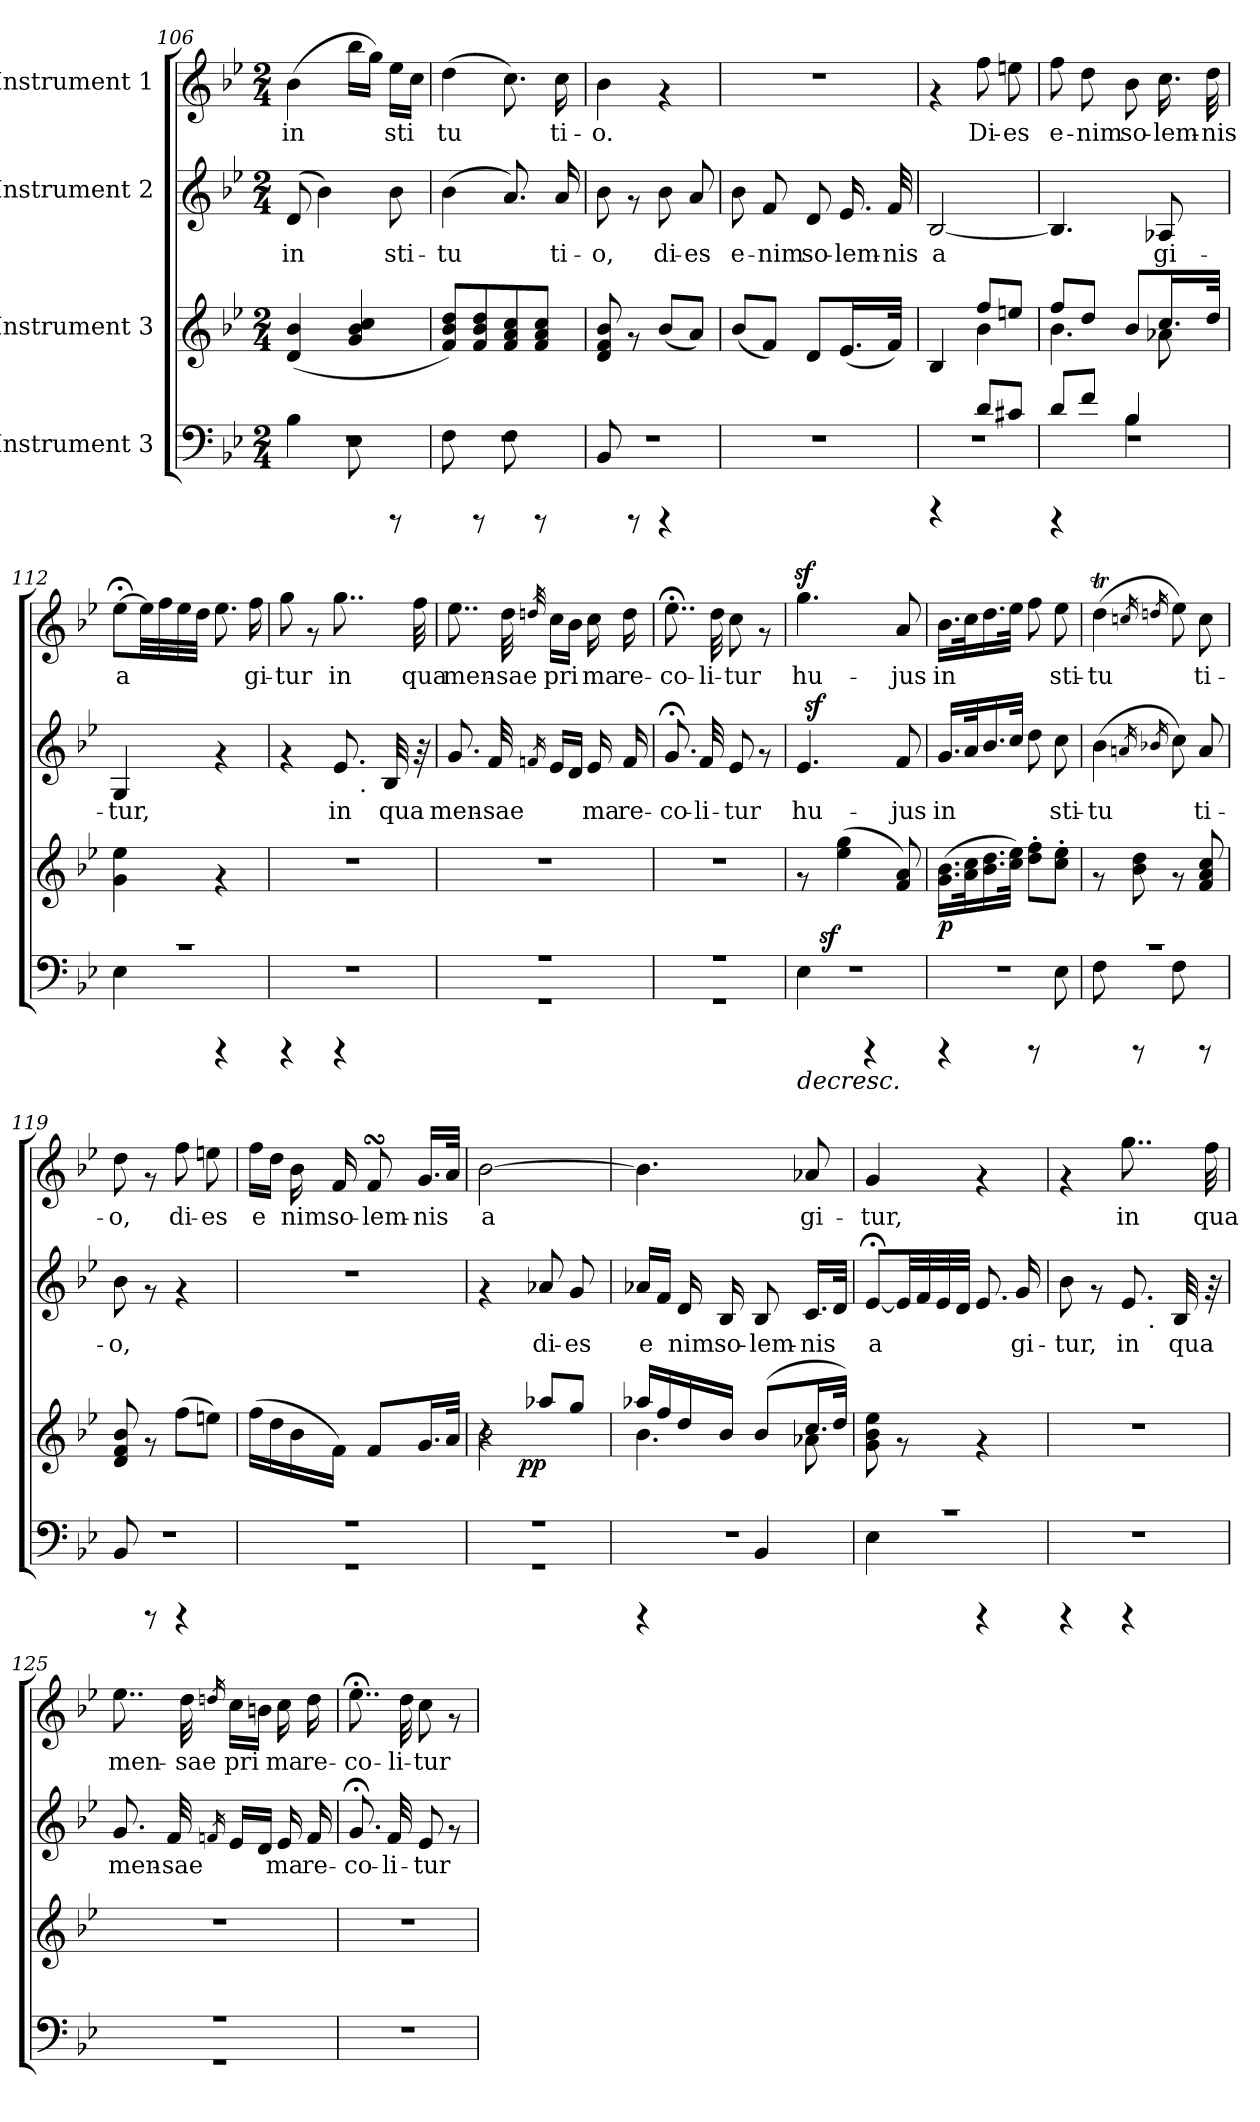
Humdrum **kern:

**kern	**dynam	**kern	**dynam	**kern	**text	**dynam	**kern	**text
*part4	*part4	*part3	*part3	*part2	*part2	*part2	*part1	*part1
*staff4	*staff4	*staff3	*staff3	*staff2	*staff2	*staff2	*staff1	*staff1
*I"Instrument 3	*	*I"Instrument 3	*	*I"Instrument 2	*	*	*I"Instrument 1	*
!!LO:PB:g=z
*clefF4	*	*clefG2	*	*clefG2	*	*	*clefG2	*
*k[b-e-]	*	*k[b-e-]	*	*k[b-e-]	*	*	*k[b-e-]	*
*B-:	*	*B-:	*	*B-:	*	*	*B-:	*
*M2/4	*	*M2/4	*	*M2/4	*	*	*M2/4	*
=106	=106	=106	=106	=106	=106	=106	=106	=106
*^	*	*	*	*	*	*	*	*
*	*^	*	*	*	*	*	*	*	*
!	!	!	!	!	!	!	!LO:LY:b:cj	!	!	!LO:LY:b:cj
2r	4B-\	2r	.	(<4d/ 4b-/	.	(>8d/	in-	.	(>4b-\	in-
!	!	!	!	!	!	!	!LO:LY:b:cj	!	!	!
.	.	.	.	.	.	4b-\)	--	.	.	.
!	!	!	!	!	!	!	!	!	!	!LO:LY:b:cj
.	8E-\	.	.	4b-/ 4g/ 4cc/	.	.	.	.	16bb-\L	--
!	!	!	!	!	!	!	!	!	!	!LO:LY:b:cj
.	.	.	.	.	.	.	.	.	16gg\J)	--
!	!	!	!	!	!	!	!LO:LY:b:cj	!	!	!LO:LY:b:cj
.	8rCCC	.	.	.	.	8b-\	-sti-	.	16ee-\L	-sti-
!	!	!	!	!	!	!	!	!	!	!LO:LY:b:cj
.	.	.	.	.	.	.	.	.	16cc\J	--
=107	=107	=107	=107	=107	=107	=107	=107	=107	=107	=107
!	!	!	!	!	!	!	!LO:LY:b:cj	!	!	!LO:LY:b:cj
2r	8F\	2r	.	8dd/ 8b-/ 8f/L)	.	(>4b-\	-tu-	.	(>4dd\	-tu-
.	8rCCC	.	.	8dd/ 8f/ 8b-/	.	.	.	.	.	.
!	!	!	!	!	!	!	!LO:LY:b:cj	!	!	!LO:LY:b:cj
.	8F\	.	.	8cc/ 8f/ 8a/	.	8.a/)	--	.	8.cc\)	--
.	8rCCC	.	.	8cc/ 8a/ 8f/J	.	.	.	.	.	.
!	!	!	!	!	!	!	!LO:LY:b:cj	!	!	!LO:LY:b:cj
.	.	.	.	.	.	16a/	-ti-	.	16cc\	-ti-
=108	=108	=108	=108	=108	=108	=108	=108	=108	=108	=108
!	!	!	!	!	!	!	!LO:LY:b:cj	!	!	!LO:LY:b:cj
2r	8BB-/	2r	.	8f/ 8d/ 8b-/	.	8b-\	-o,	.	4b-\	-o.
.	8rCCC	.	.	8rf	.	8rf	.	.	.	.
!	!	!	!	!	!	!	!LO:LY:b:cj	!	!	!
.	4rCCC	.	.	(<8b-/L	.	8b-\	di-	.	4rf	.
!	!	!	!	!	!	!	!LO:LY:b:cj	!	!	!
.	.	.	.	8a/J)	.	8a/	-es	.	.	.
=109	=109	=109	=109	=109	=109	=109	=109	=109	=109	=109
!	!	!	!	!	!	!	!LO:LY:b:cj	!	!	!
2r	2r	2r	.	(<8b-/L	.	8b-\	e-	.	2r	.
!	!	!	!	!	!	!	!LO:LY:b:cj	!	!	!
.	.	.	.	8f/J)	.	8f/	-nim	.	.	.
!	!	!	!	!	!	!	!LO:LY:b:cj	!	!	!
.	.	.	.	8d/L	.	8d/	so-	.	.	.
!	!	!	!	!	!	!	!LO:LY:b:cj	!	!	!
.	.	.	.	(<16.e-/	.	16.e-/	-lem-	.	.	.
!	!	!	!	!	!	!	!LO:LY:b:cj	!	!	!
.	.	.	.	32f/J)	.	32f/	-nis	.	.	.
=110	=110	=110	=110	=110	=110	=110	=110	=110	=110	=110
*	*	*	*	*^	*	*	*	*	*	*
!	!	!	!	!	!	!	!	!LO:LY:b:cj	!	!	!
2r	4rEEE	2r	.	4B-/	4ryy	.	[<2B-/	a-	.	4rf	.
!	!	!	!	!	!	!	!	!	!	!	!LO:LY:b:cj
.	8d/L	.	.	8ff/L	4b-\	.	.	.	.	8ff\	Di-
!	!	!	!	!	!	!	!	!	!	!	!LO:LY:b:cj
.	8c#X/J	.	.	8een/J	.	.	.	.	.	8een\	-es
=111	=111	=111	=111	=111	=111	=111	=111	=111	=111	=111	=111
!	!	!	!	!	!	!	!	!LO:LY:b:cj	!	!	!LO:LY:b:cj
2r	8d/L	4rCCC	.	8ff/L	4.b-\	.	4.B-/]	--	.	8ff\	e-
!	!	!	!	!	!	!	!	!	!	!	!LO:LY:b:cj
.	8f/J	.	.	8dd/J	.	.	.	.	.	8dd\	-nim
!	!	!	!	!	!	!	!	!	!	!	!LO:LY:b:cj
.	4B-/	4B-\	.	8b-/L	.	.	.	.	.	8b-\	so-
!	!	!	!	!	!	!	!	!LO:LY:b:cj	!	!	!LO:LY:b:cj
.	.	.	.	16.cc/	8a-X\	.	8A-X/	-gi-	.	16.cc\	-lem-
!	!	!	!	!	!	!	!	!	!	!	!LO:LY:b:cj
.	.	.	.	32dd/J	.	.	.	.	.	32dd\	-nis
*	*v	*v	*	*	*	*	*	*	*	*	*
*	*	*	*v	*v	*	*	*	*	*	*
!!LO:PB:g=z
=112	=112	=112	=112	=112	=112	=112	=112	=112	=112
!	!	!	!	!	!	!LO:LY:b:cj	!	!	!LO:LY:b:cj
2r	4E-\	.	4g\ 4ee-\	.	4G/	-tur,	.	[>8ee-;<\L	a-
!	!	!	!	!	!	!	!	!	!LO:LY:b:cj
.	.	.	.	.	.	.	.	32ee-\]	--
!	!	!	!	!	!	!	!	!	!LO:LY:b:cj
.	.	.	.	.	.	.	.	32ff\	--
!	!	!	!	!	!	!	!	!	!LO:LY:b:cj
.	.	.	.	.	.	.	.	32ee-\	--
!	!	!	!	!	!	!	!	!	!LO:LY:b:cj
.	.	.	.	.	.	.	.	32dd\J	--
!	!	!	!	!	!	!	!	!	!LO:LY:b:cj
.	4rCCC	.	4rf	.	4rf	.	.	8.ee-\	--
!	!	!	!	!	!	!	!	!	!LO:LY:b:cj
.	.	.	.	.	.	.	.	16ff\	-gi-
=113	=113	=113	=113	=113	=113	=113	=113	=113	=113
!	!	!	!	!	!	!	!	!	!LO:LY:b:cj
*	*	*	*	*	*^	*	*	*	*
2r	4rCCC	.	2r	.	4rf	4ryy	.	.	8gg\	-tur
.	.	.	.	.	.	.	.	.	8rf	.
!	!	!	!	!	!	!	!LO:LY:b:cj	!	!	!LO:LY:b:cj
.	4rCCC	.	.	.	8.e-/	16ryy	in	.	8..gg\	in
.	.	.	.	.	.	64ryy	.	.	.	.
!	!	!	!	!	!	!LO:TX:b:t=.	!	!	!	!
.	.	.	.	.	.	8ryy	.	.	.	.
!	!	!	!	!	!	!	!LO:LY:b:cj	!	!	!
.	.	.	.	.	32B-/	.	qua	.	.	.
.	.	.	.	.	.	32.ryy	.	.	.	.
!	!	!	!	!	!	!	!	!	!	!LO:LY:b:cj
.	.	.	.	.	32rf	.	.	.	32ff\	qua
=114	=114	=114	=114	=114	=114	=114	=114	=114	=114	=114
!	!	!	!	!	!	!	!LO:LY:b:cj	!	!	!LO:LY:b:cj
*	*	*	*	*	*v	*v	*	*	*	*
2r	2r	.	2r	.	8.g/	men-	.	8..ee-\	men-
!	!	!	!	!	!	!LO:LY:b:cj	!	!	!
.	.	.	.	.	32f/	-sae	.	.	.
!	!	!	!	!	!	!	!	!	!LO:LY:b:cj
.	.	.	.	.	32ryy	.	.	32dd\	-sae
.	.	.	.	.	16qfn/	.	.	32qddn/	.
!	!	!	!	!	!	!	!	!	!LO:LY:b:cj
.	.	.	.	.	16e-/L	.	.	16cc\L	pri-
!	!	!	!	!	!	!LO:LY:b:cj	!	!	!LO:LY:b:cj
.	.	.	.	.	16d/J	-	.	16b-\J	--
!	!	!	!	!	!	!LO:LY:b:cj	!	!	!LO:LY:b:cj
.	.	.	.	.	16e-/	-ma	.	16cc\	-ma
!	!	!	!	!	!	!LO:LY:b:cj	!	!	!LO:LY:b:cj
.	.	.	.	.	16f/	re-	.	16dd\	re-
=115	=115	=115	=115	=115	=115	=115	=115	=115	=115
!	!	!	!	!	!	!LO:LY:b:cj	!	!	!LO:LY:b:cj
2r	2r	.	2r	.	8.g;</	-co-	.	8..ee-;<\	-co-
!	!	!	!	!	!	!LO:LY:b:cj	!	!	!
.	.	.	.	.	32f/	-li-	.	.	.
!	!	!	!	!	!	!	!	!	!LO:LY:b:cj
.	.	.	.	.	32ryy	.	.	32dd\	-li-
!	!	!	!	!	!	!LO:LY:b:cj	!	!	!LO:LY:b:cj
.	.	.	.	.	8e-/	-tur	.	8cc\	-tur
.	.	.	.	.	8rf	.	.	8rf	.
*v	*v	*	*	*	*	*	*	*	*
=116	=116	=116	=116	=116	=116	=116	=116	=116
!	!LO:HP:b	!	!	!	!LO:LY:b:cj	!	!	!LO:LY:b:cj
*^	*	*	*	*^	*	*	*	*
*	*^	*	*	*	*	*	*	*	*	*
2r	4E-\	16ryy	>	8rf	.	4.e-/	64ryy	hu-	.	4.ggz>\	hu-
!	!	!	!	!	!	!	!	!	!LO:DY:a	!	!
.	.	.	.	.	.	.	4ryy	.	sf	.	.
!	!	!	!LO:DY:a	!	!	!	!	!	!	!	!
.	.	4..ryy	sf	.	.	.	.	.	.	.	.
.	.	.	.	(>4gg\ 4ee-\	.	.	.	.	.	.	.
.	4rCCC	.	.	.	.	.	.	.	.	.	.
.	.	.	.	.	.	.	8...ryy	.	.	.	.
!	!	!	!	!	!	!	!	!LO:LY:b:cj	!	!	!LO:LY:b:cj
.	.	.	.	8f/ 8a/)	.	8f/	.	-jus	.	8a/	-jus
.	.	.	]	.	.	.	.	.	.	.	.
!!LO:LB:g=z
=117	=117	=117	=117	=117	=117	=117	=117	=117	=117	=117	=117
!	!	!	!	!	!LO:DY:b	!	!	!LO:LY:b:cj	!	!	!LO:LY:b:cj
*	*v	*v	*	*	*	*v	*v	*	*	*	*
2r	4rCCC	.	(>16.b-\ 16.g\L	p	16.g/L	in-	.	16.b-\L	in-
!	!	!	!	!	!	!LO:LY:b:cj	!	!	!LO:LY:b:cj
.	.	.	32a\ 32cc\	.	32a/	--	.	32cc\	--
!	!	!	!	!	!	!LO:LY:b:cj	!	!	!LO:LY:b:cj
.	.	.	16.b-\ 16.dd\	.	16.b-/	--	.	16.dd\	--
!	!	!	!	!	!	!LO:LY:b:cj	!	!	!LO:LY:b:cj
.	.	.	32ee-\ 32cc\J)	.	32cc/J	--	.	32ee-\J	--
!	!	!	!	!	!	!LO:LY:b:cj	!	!	!LO:LY:b:cj
.	8rCCC	.	8ff\'> 8dd\'>L	.	8dd\	--	.	8ff\	--
!	!	!	!	!	!	!LO:LY:b:cj	!	!	!LO:LY:b:cj
.	8E-\	.	8cc\'> 8ee-\'>J	.	8cc\	-sti-	.	8ee-\	-sti-
=118	=118	=118	=118	=118	=118	=118	=118	=118	=118
!	!	!	!	!	!	!LO:LY:b:cj	!	!	!LO:LY:b:cj
2r	8F\	.	8rf	.	(>4b-\	-tu-	.	(>4ddt\	-tu-
.	8rCCC	.	8b-\ 8dd\	.	.	.	.	.	.
.	.	.	.	.	16qan/	.	.	16qccn/	.
.	.	.	.	.	16qb-X/	.	.	16qddn/	.
!	!	!	!	!	!	!LO:LY:b:cj	!	!	!LO:LY:b:cj
.	8F\	.	8rf	.	8cc\)	--	.	8ee-\)	--
!	!	!	!	!	!	!LO:LY:b:cj	!	!	!LO:LY:b:cj
.	8rCCC	.	8cc/ 8a/ 8f/	.	8a/	-ti-	.	8cc\	-ti-
=119	=119	=119	=119	=119	=119	=119	=119	=119	=119
!	!	!	!	!	!	!LO:LY:b:cj	!	!	!LO:LY:b:cj
2r	8BB-/	.	8f/ 8d/ 8b-/	.	8b-\	-o,	.	8dd\	-o,
.	8rCCC	.	8rf	.	8rf	.	.	8rf	.
!	!	!	!	!	!	!	!	!	!LO:LY:b:cj
.	4rCCC	.	(>8ff\L	.	4rf	.	.	8ff\	di-
!	!	!	!	!	!	!	!	!	!LO:LY:b:cj
.	.	.	8een\J)	.	.	.	.	8een\	-es
=120	=120	=120	=120	=120	=120	=120	=120	=120	=120
!	!	!	!	!	!	!	!	!	!LO:LY:b:cj
2r	2r	.	(>16ff\L	.	2r	.	.	16ff\L	e-
!	!	!	!	!	!	!	!	!	!LO:LY:b:cj
.	.	.	16dd\	.	.	.	.	16dd\J	--
!	!	!	!	!	!	!	!	!	!LO:LY:b:cj
.	.	.	16b-\	.	.	.	.	16b-\	-nim
!	!	!	!	!	!	!	!	!	!LO:LY:b:cj
.	.	.	16f\J)	.	.	.	.	16f/	so-
!	!	!	!	!	!	!	!	!	!LO:LY:b:cj
.	.	.	8f/L	.	.	.	.	8fsSSS/	-lem-
!	!	!	!	!	!	!	!	!	!LO:LY:b:cj
.	.	.	16.g/	.	.	.	.	16.g/L	-nis
!	!	!	!	!	!	!	!	!	!LO:LY:b:cj
.	.	.	32a/J	.	.	.	.	32a/J	.
=121	=121	=121	=121	=121	=121	=121	=121	=121	=121
*	*	*	*^	*	*	*	*	*	*
!	!	!	!	!	!	!	!	!	!	!LO:LY:b:cj
*	*	*	*	*^	*	*	*	*	*	*
2r	2r	.	4ra	2b-\	8.ryy	.	4rf	.	.	[<2b-\	a-
!	!	!	!	!	!	!LO:DY:b	!	!	!	!	!
.	.	.	.	.	4ryy	pp	.	.	.	.	.
!	!	!	!	!	!	!	!	!LO:LY:b:cj	!	!	!
.	.	.	8aa-X/L	.	.	.	8a-X/	di-	.	.	.
!	!	!	!	!	!	!	!	!LO:LY:b:cj	!	!	!
.	.	.	8gg/J	.	.	.	8g/	-es	.	.	.
.	.	.	.	.	16ryy	.	.	.	.	.	.
!!LO:PB:g=z
=122	=122	=122	=122	=122	=122	=122	=122	=122	=122	=122	=122
!	!	!	!	!	!	!	!	!LO:LY:b:cj	!	!	!LO:LY:b:cj
*	*	*	*	*v	*v	*	*	*	*	*	*
2r	4rCCC	.	16aa-X/L	4.b-\	.	16a-X/L	e-	.	4.b-\]	--
!	!	!	!	!	!	!	!LO:LY:b:cj	!	!	!
.	.	.	16ff/	.	.	16f/J	--	.	.	.
!	!	!	!	!	!	!	!LO:LY:b:cj	!	!	!
.	.	.	16dd/	.	.	16d/	-nim	.	.	.
!	!	!	!	!	!	!	!LO:LY:b:cj	!	!	!
.	.	.	16b-/J	.	.	16B-/	so-	.	.	.
!	!	!	!	!	!	!	!LO:LY:b:cj	!	!	!
.	4BB-/	.	(>8b-/L	.	.	8B-/	-lem-	.	.	.
!	!	!	!	!	!	!	!LO:LY:b:cj	!	!	!LO:LY:b:cj
.	.	.	16.cc/	8a-X\	.	16.c/L	-nis	.	8a-X/	-gi-
!	!	!	!	!	!	!	!LO:LY:b:cj	!	!	!
.	.	.	32dd/J)	.	.	32d/J	.	.	.	.
*	*	*	*v	*v	*	*	*	*	*	*
=123	=123	=123	=123	=123	=123	=123	=123	=123	=123
!	!	!	!	!	!	!LO:LY:b:cj	!	!	!LO:LY:b:cj
2r	4E-\	.	8b-\ 8g\ 8ee-\	.	[<8e-;</L	a-	.	4g/	-tur,
!	!	!	!	!	!	!LO:LY:b:cj	!	!	!
.	.	.	8rf	.	32e-/]	--	.	.	.
!	!	!	!	!	!	!LO:LY:b:cj	!	!	!
.	.	.	.	.	32f/	--	.	.	.
!	!	!	!	!	!	!LO:LY:b:cj	!	!	!
.	.	.	.	.	32e-/	--	.	.	.
!	!	!	!	!	!	!LO:LY:b:cj	!	!	!
.	.	.	.	.	32d/J	--	.	.	.
!	!	!	!	!	!	!LO:LY:b:cj	!	!	!
.	4rCCC	.	4rf	.	8.e-/	--	.	4rf	.
!	!	!	!	!	!	!LO:LY:b:cj	!	!	!
.	.	.	.	.	16g/	-gi-	.	.	.
=124	=124	=124	=124	=124	=124	=124	=124	=124	=124
!	!	!	!	!	!	!LO:LY:b:cj	!	!	!
*	*	*	*	*	*^	*	*	*	*
2r	4rCCC	.	2r	.	8b-\	4ryy	-tur,	.	4rf	.
.	.	.	.	.	8rf	.	.	.	.	.
!	!	!	!	!	!	!	!LO:LY:b:cj	!	!	!LO:LY:b:cj
.	4rCCC	.	.	.	8.e-/	16.ryy	in	.	8..gg\	in
!	!	!	!	!	!	!LO:TX:b:t=.	!	!	!	!
.	.	.	.	.	.	8ryy	.	.	.	.
!	!	!	!	!	!	!	!LO:LY:b:cj	!	!	!
.	.	.	.	.	32B-/	.	qua	.	.	.
!	!	!	!	!	!	!	!	!	!	!LO:LY:b:cj
.	.	.	.	.	32rf	32ryy	.	.	32ff\	qua
=125	=125	=125	=125	=125	=125	=125	=125	=125	=125	=125
!	!	!	!	!	!	!	!LO:LY:b:cj	!	!	!LO:LY:b:cj
*	*	*	*	*	*v	*v	*	*	*	*
2r	2r	.	2r	.	8.g/	men-	.	8..ee-\	men-
!	!	!	!	!	!	!LO:LY:b:cj	!	!	!
.	.	.	.	.	32f/	-sae	.	.	.
!	!	!	!	!	!	!	!	!	!LO:LY:b:cj
.	.	.	.	.	32ryy	.	.	32dd\	-sae
.	.	.	.	.	16qfn/	.	.	16qddn/	.
!	!	!	!	!	!	!	!	!	!LO:LY:b:cj
.	.	.	.	.	16e-/L	.	.	16cc\L	pri-
!	!	!	!	!	!	!LO:LY:b:cj	!	!	!LO:LY:b:cj
.	.	.	.	.	16d/J	-	.	16bn\J	--
!	!	!	!	!	!	!LO:LY:b:cj	!	!	!LO:LY:b:cj
.	.	.	.	.	16e-/	-ma	.	16cc\	-ma
!	!	!	!	!	!	!LO:LY:b:cj	!	!	!LO:LY:b:cj
.	.	.	.	.	16f/	re-	.	16dd\	re-
*v	*v	*	*	*	*	*	*	*	*
=126	=126	=126	=126	=126	=126	=126	=126	=126
!	!	!	!	!	!LO:LY:b:cj	!	!	!LO:LY:b:cj
2r	.	2r	.	8.g;</	-co-	.	8..ee-;<\	-co-
!	!	!	!	!	!LO:LY:b:cj	!	!	!
.	.	.	.	32f/	-li-	.	.	.
!	!	!	!	!	!	!	!	!LO:LY:b:cj
.	.	.	.	32ryy	.	.	32dd\	-li-
!	!	!	!	!	!LO:LY:b:cj	!	!	!LO:LY:b:cj
.	.	.	.	8e-/	-tur	.	8cc\	-tur
.	.	.	.	8rf	.	.	8rf	.
=	=	=	=	=	=	=	=	=
*-	*-	*-	*-	*-	*-	*-	*-	*-
